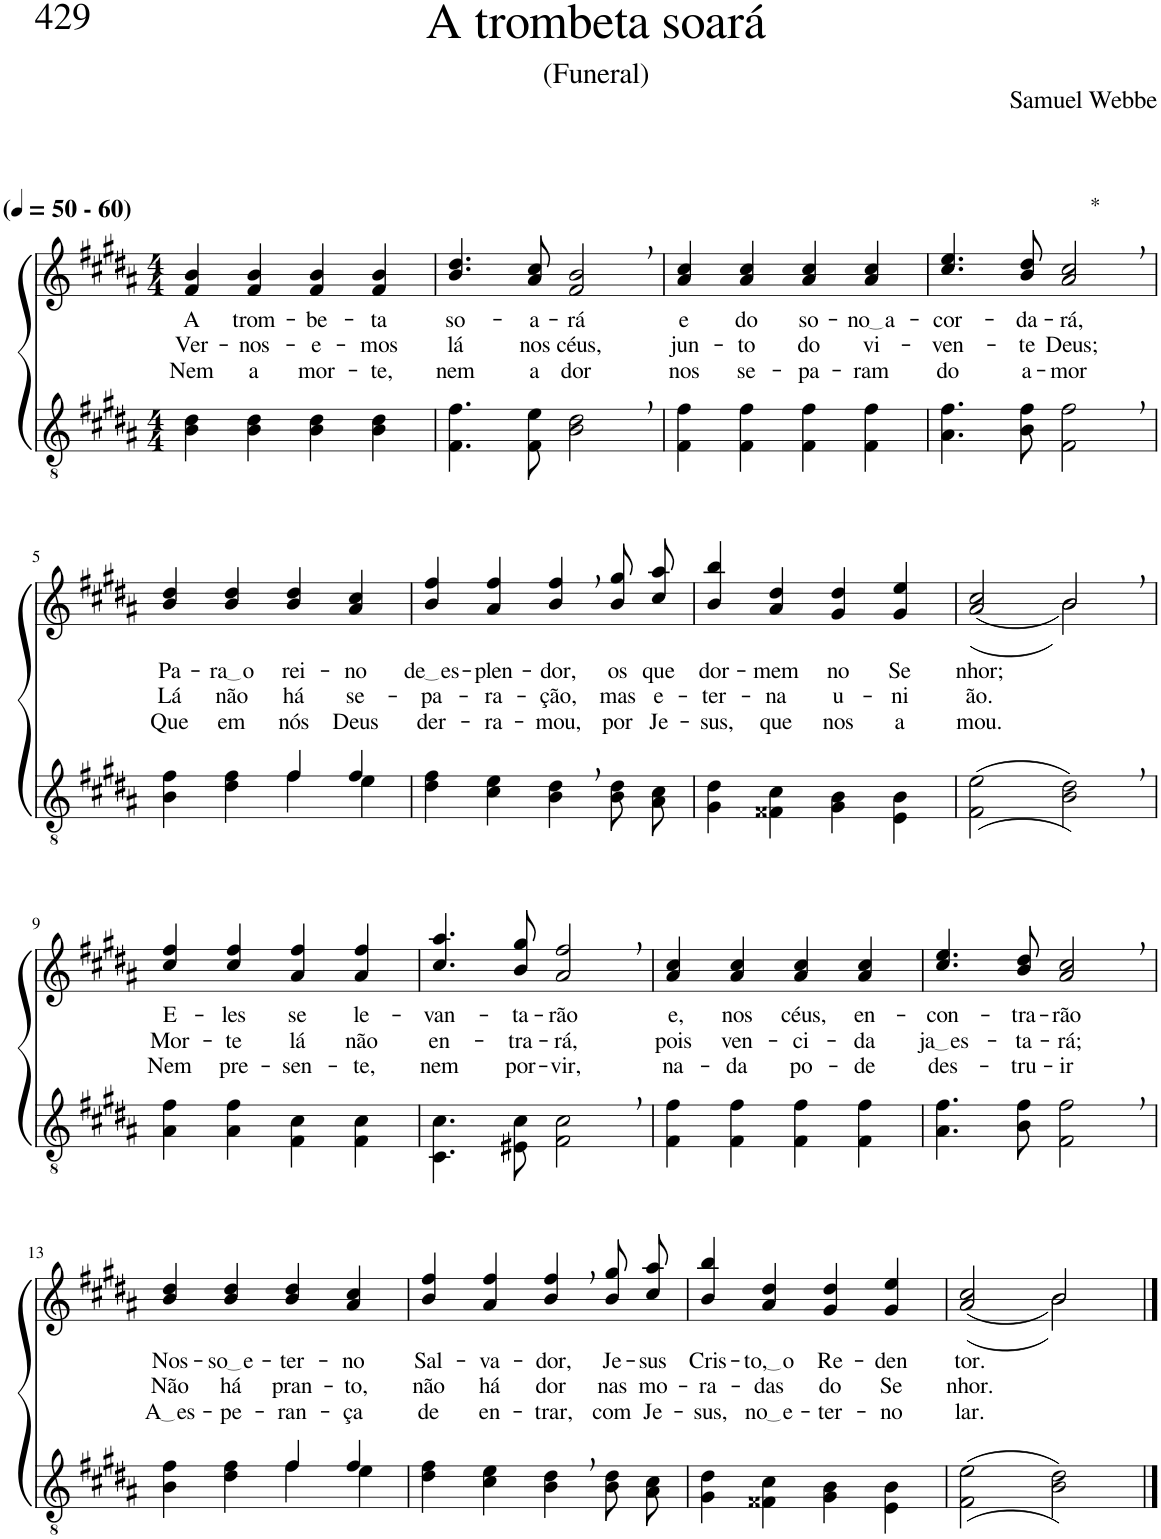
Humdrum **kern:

**kern	**kern	**text	**text	**text
*part2	*part1	*part1	*part1	*part1
*staff2	*staff1	*staff1	*staff1	*staff1
*I"Parte III e IV	*I"Parte I e II	*	*	*
*clefGv2	*clefG2	*	*	*
*Trd4c7	*Trd4c7	*	*	*
*k[f#c#g#d#a#]	*k[f#c#g#d#a#]	*	*	*
*M4/4	*M4/4	*	*	*
*MM50	*MM50	*	*	*
=1	=1	=1	=1	=1
!	!LO:TX:a:B:t=(	!	!	!
!	!LO:TX:a:B:t=- 60)	!	!	!
!	!	!LO:LY:b	!LO:LY:b	!LO:LY:b
4B\ 4d#\	4f#/ 4b/	A	Ver-	Nem
!	!	!LO:LY:b	!LO:LY:b	!LO:LY:b
4B\ 4d#\	4f#/ 4b/	trom-	-nos-	a
!	!	!LO:LY:b	!LO:LY:b	!LO:LY:b
4B\ 4d#\	4f#/ 4b/	-be-	-e-	mor-
!	!	!LO:LY:b	!LO:LY:b	!LO:LY:b
4B\ 4d#\	4f#/ 4b/	-ta	-mos	-te,
=2	=2	=2	=2	=2
!	!	!LO:LY:b	!LO:LY:b	!LO:LY:b
4.F#\ 4.f#\	4.b/ 4.dd#/	so-	lá	nem
!	!	!LO:LY:b	!LO:LY:b	!LO:LY:b
8F#\ 8e\	8a#/ 8cc#/	-a-	nos	a
!	!	!LO:LY:b	!LO:LY:b	!LO:LY:b
2B\, 2d#\,	2f#/, 2b/,	-rá	céus,	dor
=3	=3	=3	=3	=3
!	!	!LO:LY:b	!LO:LY:b	!LO:LY:b
4F#\ 4f#\	4a#/ 4cc#/	e	jun-	nos
!	!	!LO:LY:b	!LO:LY:b	!LO:LY:b
4F#\ 4f#\	4a#/ 4cc#/	do	-to	se-
!	!	!LO:LY:b	!LO:LY:b	!LO:LY:b
4F#\ 4f#\	4a#/ 4cc#/	so-	do	-pa-
!	!	!LO:LY:b	!LO:LY:b	!LO:LY:b
4F#\ 4f#\	4a#/ 4cc#/	no a	vi-	-ram
=4	=4	=4	=4	=4
!	!	!LO:LY:b	!LO:LY:b	!LO:LY:b
4.A#\ 4.f#\	4.cc#/ 4.ee/	-cor-	-ven-	do
!	!	!LO:LY:b	!LO:LY:b	!LO:LY:b
8B\ 8f#\	8b/ 8dd#/	-da-	-te	a-
!	!LO:TX:a:t=*	!	!	!
!	!	!LO:LY:b	!LO:LY:b	!LO:LY:b
2F#\, 2f#\,	2a#/, 2cc#/,	-rá,	Deus;	-mor
!!LO:LB:g=z
=5	=5	=5	=5	=5
*^	*	*	*	*
!	!	!	!LO:LY:b	!LO:LY:b	!LO:LY:b
2ryy	4B\ 4f#\	4b/ 4dd#/	Pa-	Lá	Que
!	!	!	!LO:LY:b	!LO:LY:b	!LO:LY:b
.	4d#\ 4f#\	4b/ 4dd#/	ra o	não	em
!	!	!	!LO:LY:b	!LO:LY:b	!LO:LY:b
4f#/	4f#\	4b/ 4dd#/	rei-	há	nós
!	!	!	!LO:LY:b	!LO:LY:b	!LO:LY:b
4f#/	4e\	4a#/ 4cc#/	-no	se-	Deus
=6	=6	=6	=6	=6	=6
!	!	!	!LO:LY:b	!LO:LY:b	!LO:LY:b
*v	*v	*	*	*	*
4d#\ 4f#\	4b/ 4ff#/	de es	-pa-	der-
!	!	!LO:LY:b	!LO:LY:b	!LO:LY:b
4c#\ 4e\	4a#/ 4ff#/	-plen-	-ra-	-ra-
!	!	!LO:LY:b	!LO:LY:b	!LO:LY:b
4B\, 4d#\,	4b/, 4ff#/,	-dor,	-ção,	-mou,
!	!	!LO:LY:b	!LO:LY:b	!LO:LY:b
8B\ 8d#\L	8b\ 8gg#\L	os	mas	por
!	!	!LO:LY:b	!LO:LY:b	!LO:LY:b
8A#\ 8c#\J	8cc#\ 8aa#\J	que	e-	Je-
=7	=7	=7	=7	=7
!	!	!LO:LY:b	!LO:LY:b	!LO:LY:b
4G#\ 4d#\	4b/ 4bb/	dor-	-ter-	-sus,
!	!	!LO:LY:b	!LO:LY:b	!LO:LY:b
4F##X\ 4c#\	4a#/ 4dd#/	-mem	-na	que
!	!	!LO:LY:b	!LO:LY:b	!LO:LY:b
4G#\ 4B\	4g#/ 4dd#/	no	u-	nos
!	!	!LO:LY:b	!LO:LY:b	!LO:LY:b
4E\ 4B\	4g#/ 4ee/	Se-	-ni-	a-
=8	=8	=8	=8	=8
*	*^	*	*	*
!	!	!	!LO:LY:b	!LO:LY:b	!LO:LY:b
2F#\ 2e\	2ryy	((2a#/ 2cc#/	-nhor;	-ão.	-mou.
2B\, 2d#\,))	((2b,\	2b/	.	.	.
!!LO:LB:g=z
=9	=9	=9	=9	=9	=9
!	!	!	!LO:LY:b	!LO:LY:b	!LO:LY:b
*	*v	*v	*	*	*
4A#\ 4f#\	4cc#/ 4ff#/	E-	Mor-	Nem
!	!	!LO:LY:b	!LO:LY:b	!LO:LY:b
4A#\ 4f#\	4cc#/ 4ff#/	-les	-te	pre-
!	!	!LO:LY:b	!LO:LY:b	!LO:LY:b
4F#\ 4c#\	4a#/ 4ff#/	se	lá	-sen-
!	!	!LO:LY:b	!LO:LY:b	!LO:LY:b
4F#\ 4c#\	4a#/ 4ff#/	le-	não	-te,
=10	=10	=10	=10	=10
!	!	!LO:LY:b	!LO:LY:b	!LO:LY:b
4.C#\ 4.c#\	4.cc#/ 4.aa#/	-van-	en-	nem
!	!	!LO:LY:b	!LO:LY:b	!LO:LY:b
8E#X\ 8c#\	8b/ 8gg#/	-ta-	-tra-	por-
!	!	!LO:LY:b	!LO:LY:b	!LO:LY:b
2F#\, 2c#\,	2a#/, 2ff#/,	-rão	-rá,	-vir,
=11	=11	=11	=11	=11
!	!	!LO:LY:b	!LO:LY:b	!LO:LY:b
4F#\ 4f#\	4a#/ 4cc#/	e,	pois	na-
!	!	!LO:LY:b	!LO:LY:b	!LO:LY:b
4F#\ 4f#\	4a#/ 4cc#/	nos	ven-	-da
!	!	!LO:LY:b	!LO:LY:b	!LO:LY:b
4F#\ 4f#\	4a#/ 4cc#/	céus,	-ci-	po-
!	!	!LO:LY:b	!LO:LY:b	!LO:LY:b
4F#\ 4f#\	4a#/ 4cc#/	en-	-da	-de
=12	=12	=12	=12	=12
!	!	!LO:LY:b	!LO:LY:b	!LO:LY:b
4.A#\ 4.f#\	4.cc#/ 4.ee/	-con-	ja es	des-
!	!	!LO:LY:b	!LO:LY:b	!LO:LY:b
8B\ 8f#\	8b/ 8dd#/	-tra-	-ta-	-tru-
!	!	!LO:LY:b	!LO:LY:b	!LO:LY:b
2F#\, 2f#\,	2a#/, 2cc#/,	-rão	-rá;	-ir
!!LO:LB:g=z
=13	=13	=13	=13	=13
*^	*	*	*	*
!	!	!	!LO:LY:b	!LO:LY:b	!LO:LY:b
2ryy	4B\ 4f#\	4b/ 4dd#/	Nos-	Não	A es
!	!	!	!LO:LY:b	!LO:LY:b	!LO:LY:b
.	4d#\ 4f#\	4b/ 4dd#/	so e	há	-pe-
!	!	!	!LO:LY:b	!LO:LY:b	!LO:LY:b
4f#/	4f#\	4b/ 4dd#/	-ter-	pran-	-ran-
!	!	!	!LO:LY:b	!LO:LY:b	!LO:LY:b
4f#/	4e\	4a#/ 4cc#/	-no	-to,	-ça
=14	=14	=14	=14	=14	=14
!	!	!	!LO:LY:b	!LO:LY:b	!LO:LY:b
*v	*v	*	*	*	*
4d#\ 4f#\	4b/ 4ff#/	Sal-	não	de
!	!	!LO:LY:b	!LO:LY:b	!LO:LY:b
4c#\ 4e\	4a#/ 4ff#/	-va-	há	en-
!	!	!LO:LY:b	!LO:LY:b	!LO:LY:b
4B\, 4d#\,	4b/, 4ff#/,	-dor,	dor	-trar,
!	!	!LO:LY:b	!LO:LY:b	!LO:LY:b
8B\ 8d#\L	8b\ 8gg#\L	Je-	nas	com
!	!	!LO:LY:b	!LO:LY:b	!LO:LY:b
8A#\ 8c#\J	8cc#\ 8aa#\J	-sus	mo-	Je-
=15	=15	=15	=15	=15
!	!	!LO:LY:b	!LO:LY:b	!LO:LY:b
4G#\ 4d#\	4b/ 4bb/	Cris-	-ra-	-sus,
!	!	!LO:LY:b	!LO:LY:b	!LO:LY:b
4F##X\ 4c#\	4a#/ 4dd#/	to, o	-das	no e
!	!	!LO:LY:b	!LO:LY:b	!LO:LY:b
4G#\ 4B\	4g#/ 4dd#/	Re-	do	-ter-
!	!	!LO:LY:b	!LO:LY:b	!LO:LY:b
4E\ 4B\	4g#/ 4ee/	-den-	Se-	-no
=16	=16	=16	=16	=16
*	*^	*	*	*
!	!	!	!LO:LY:b	!LO:LY:b	!LO:LY:b
((2F#\ 2e\	2ryy	((2a#/ 2cc#/	-tor.	-nhor.	lar.
2B\ 2d#\))	2b\))	2b/	.	.	.
*	*v	*v	*	*	*
==	==	==	==	==
*-	*-	*-	*-	*-
